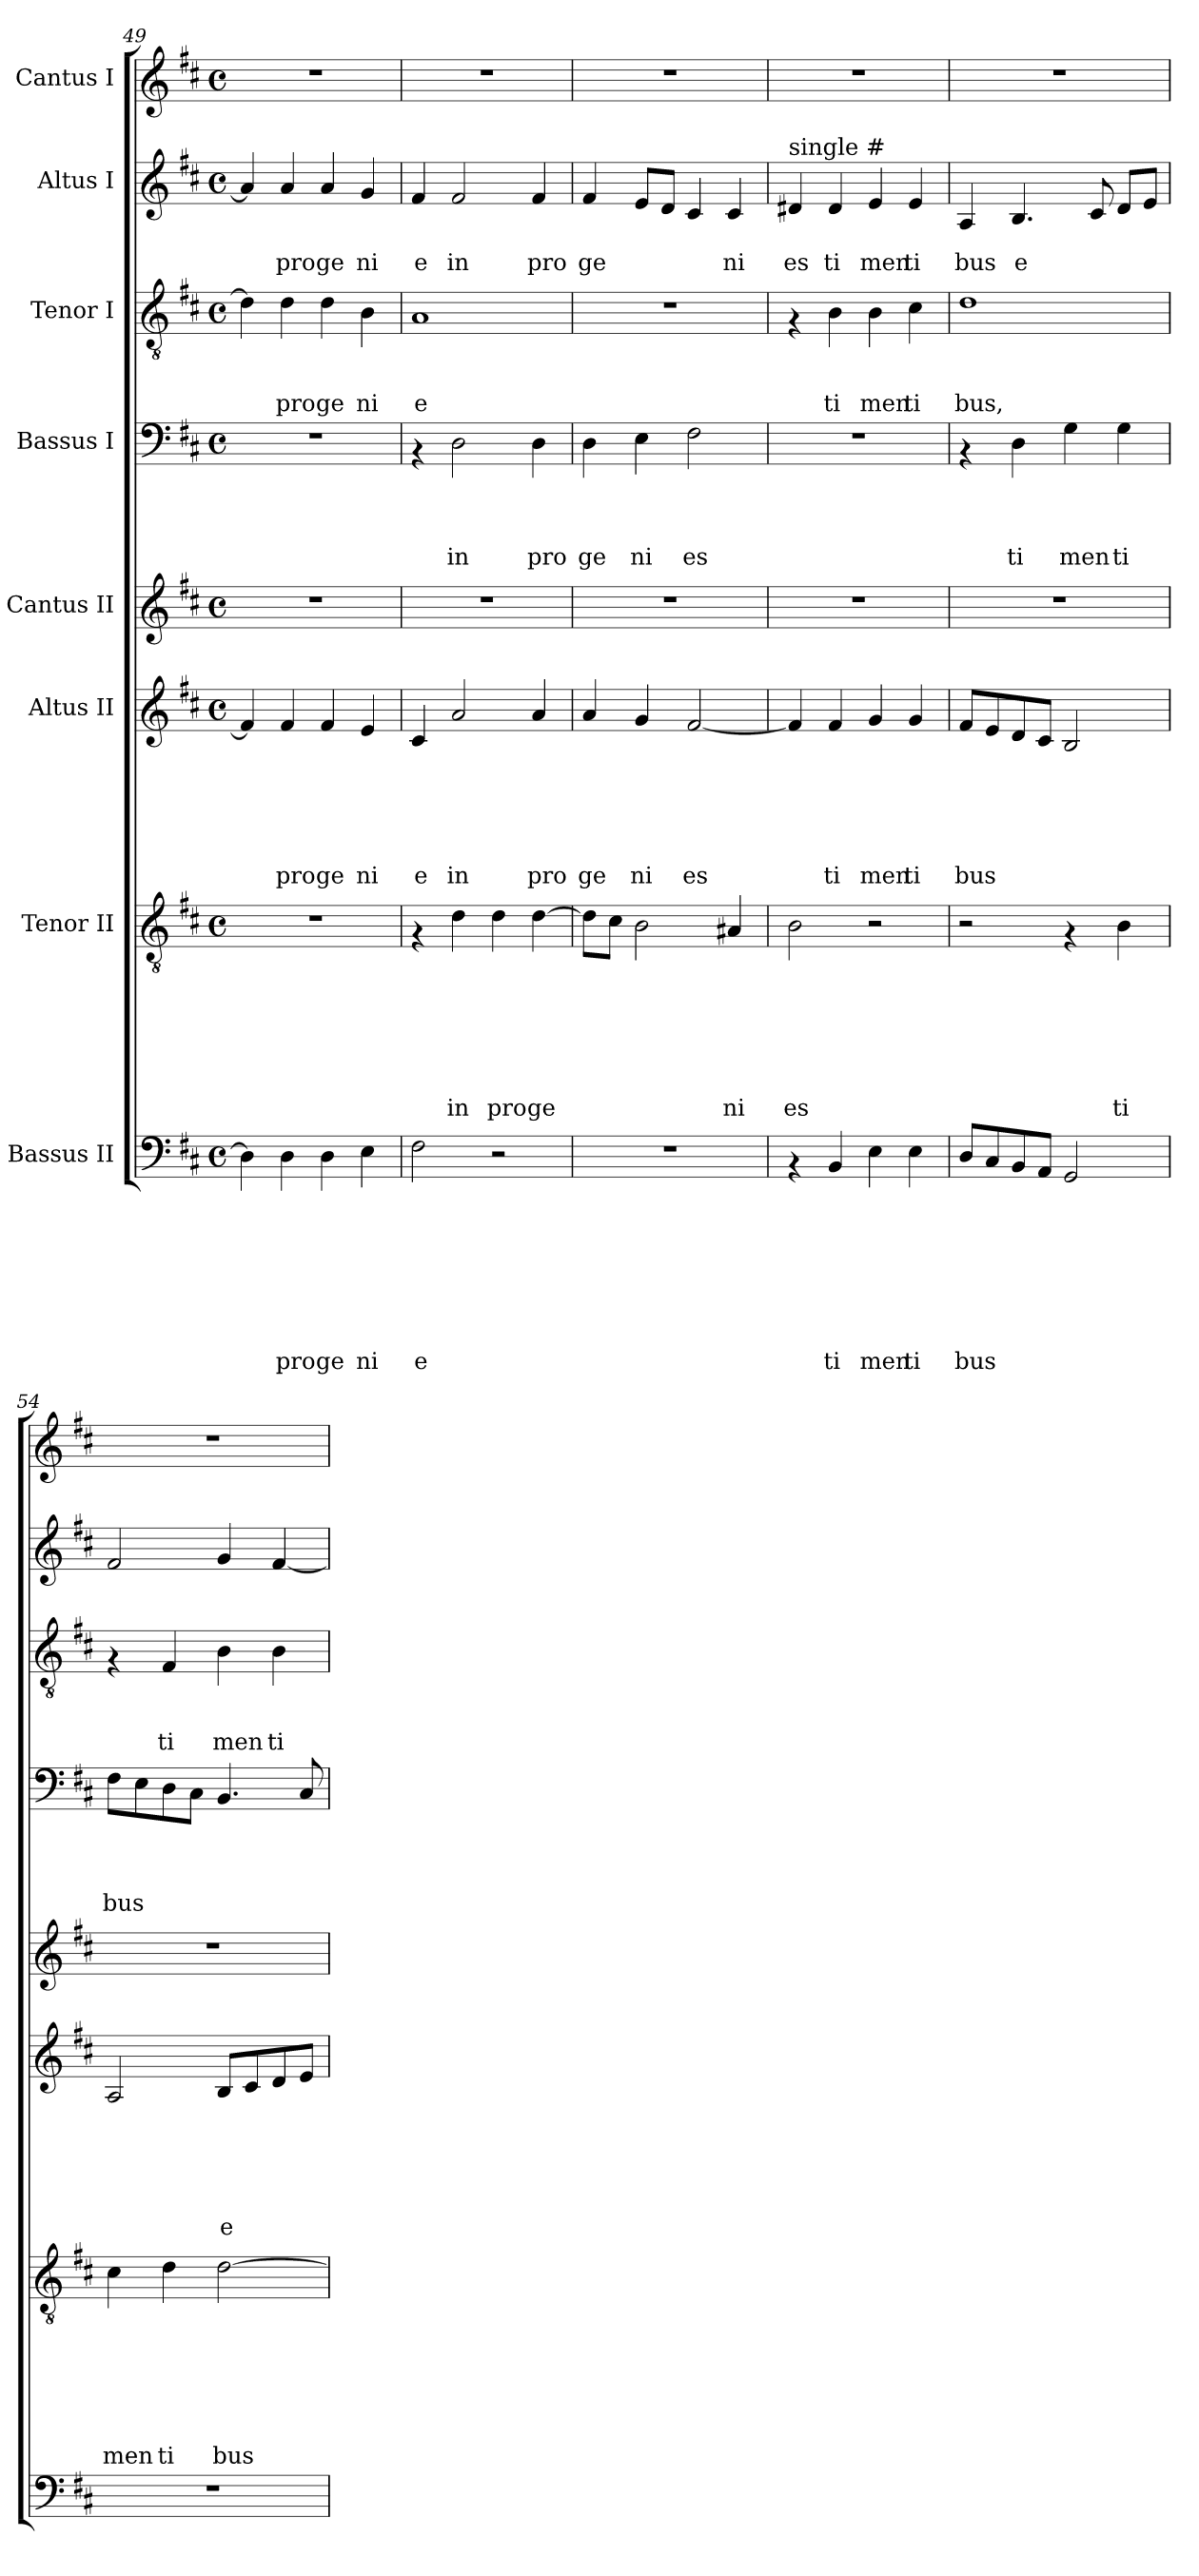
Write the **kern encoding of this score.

**kern	**text	**text	**text	**text	**text	**text	**text	**text	**kern	**text	**text	**text	**text	**text	**text	**text	**kern	**text	**text	**text	**text	**text	**text	**kern	**kern	**text	**text	**text	**text	**kern	**text	**text	**text	**kern	**text	**text	**kern
*part8	*part8	*part8	*part8	*part8	*part8	*part8	*part8	*part8	*part7	*part7	*part7	*part7	*part7	*part7	*part7	*part7	*part6	*part6	*part6	*part6	*part6	*part6	*part6	*part5	*part4	*part4	*part4	*part4	*part4	*part3	*part3	*part3	*part3	*part2	*part2	*part2	*part1
*staff8	*staff8	*staff8	*staff8	*staff8	*staff8	*staff8	*staff8	*staff8	*staff7	*staff7	*staff7	*staff7	*staff7	*staff7	*staff7	*staff7	*staff6	*staff6	*staff6	*staff6	*staff6	*staff6	*staff6	*staff5	*staff4	*staff4	*staff4	*staff4	*staff4	*staff3	*staff3	*staff3	*staff3	*staff2	*staff2	*staff2	*staff1
*I"Bassus II	*	*	*	*	*	*	*	*	*I"Tenor II	*	*	*	*	*	*	*	*I"Altus II	*	*	*	*	*	*	*I"Cantus II	*I"Bassus I	*	*	*	*	*I"Tenor I	*	*	*	*I"Altus I	*	*	*I"Cantus I
!!LO:PB:g=z
*clefF4	*	*	*	*	*	*	*	*	*clefGv2	*	*	*	*	*	*	*	*clefG2	*	*	*	*	*	*	*clefG2	*clefF4	*	*	*	*	*clefGv2	*	*	*	*clefG2	*	*	*clefG2
*k[f#c#]	*	*	*	*	*	*	*	*	*k[f#c#]	*	*	*	*	*	*	*	*k[f#c#]	*	*	*	*	*	*	*k[f#c#]	*k[f#c#]	*	*	*	*	*k[f#c#]	*	*	*	*k[f#c#]	*	*	*k[f#c#]
*D:	*	*	*	*	*	*	*	*	*D:	*	*	*	*	*	*	*	*D:	*	*	*	*	*	*	*D:	*D:	*	*	*	*	*D:	*	*	*	*D:	*	*	*D:
*M4/4	*	*	*	*	*	*	*	*	*M4/4	*	*	*	*	*	*	*	*M4/4	*	*	*	*	*	*	*M4/4	*M4/4	*	*	*	*	*M4/4	*	*	*	*M4/4	*	*	*M4/4
*met(c)	*	*	*	*	*	*	*	*	*met(c)	*	*	*	*	*	*	*	*met(c)	*	*	*	*	*	*	*met(c)	*met(c)	*	*	*	*	*met(c)	*	*	*	*met(c)	*	*	*met(c)
=49	=49	=49	=49	=49	=49	=49	=49	=49	=49	=49	=49	=49	=49	=49	=49	=49	=49	=49	=49	=49	=49	=49	=49	=49	=49	=49	=49	=49	=49	=49	=49	=49	=49	=49	=49	=49	=49
4D\]	.	.	.	.	.	.	.	.	1r	.	.	.	.	.	.	.	4f#/]	.	.	.	.	.	.	1r	1r	.	.	.	.	4d\]	.	.	.	4a/]	.	.	1r
!	!	!	!	!	!	!	!	!LO:LY:b	!	!	!	!	!	!	!	!	!	!	!	!	!	!	!LO:LY:b	!	!	!	!	!	!	!	!	!	!LO:LY:b	!	!	!LO:LY:b	!
4D\	.	.	.	.	.	.	.	pro	.	.	.	.	.	.	.	.	4f#/	.	.	.	.	.	pro	.	.	.	.	.	.	4d\	.	.	pro	4a/	.	pro	.
!	!	!	!	!	!	!	!	!LO:LY:b	!	!	!	!	!	!	!	!	!	!	!	!	!	!	!LO:LY:b	!	!	!	!	!	!	!	!	!	!LO:LY:b	!	!	!LO:LY:b	!
4D\	.	.	.	.	.	.	.	ge	.	.	.	.	.	.	.	.	4f#/	.	.	.	.	.	ge	.	.	.	.	.	.	4d\	.	.	ge	4a/	.	ge	.
!	!	!	!	!	!	!	!	!LO:LY:b	!	!	!	!	!	!	!	!	!	!	!	!	!	!	!LO:LY:b	!	!	!	!	!	!	!	!	!	!LO:LY:b	!	!	!LO:LY:b	!
4E\	.	.	.	.	.	.	.	ni	.	.	.	.	.	.	.	.	4e/	.	.	.	.	.	ni	.	.	.	.	.	.	4B\	.	.	ni	4g/	.	ni	.
=50	=50	=50	=50	=50	=50	=50	=50	=50	=50	=50	=50	=50	=50	=50	=50	=50	=50	=50	=50	=50	=50	=50	=50	=50	=50	=50	=50	=50	=50	=50	=50	=50	=50	=50	=50	=50	=50
!	!	!	!	!	!	!	!	!LO:LY:b	!	!	!	!	!	!	!	!	!	!	!	!	!	!	!LO:LY:b	!	!	!	!	!	!	!	!	!	!LO:LY:b	!	!	!LO:LY:b	!
2F#\	.	.	.	.	.	.	.	e	4rF	.	.	.	.	.	.	.	4c#/	.	.	.	.	.	e	1r	4rAA	.	.	.	.	1A	.	.	e	4f#/	.	e	1r
!	!	!	!	!	!	!	!	!	!	!	!	!	!	!	!	!LO:LY:b	!	!	!	!	!	!	!LO:LY:b	!	!	!	!	!	!LO:LY:b	!	!	!	!	!	!	!LO:LY:b	!
.	.	.	.	.	.	.	.	.	4d\	.	.	.	.	.	.	in	2a/	.	.	.	.	.	in	.	2D\	.	.	.	in	.	.	.	.	2f#/	.	in	.
!	!	!	!	!	!	!	!	!	!	!	!	!	!	!	!	!LO:LY:b	!	!	!	!	!	!	!	!	!	!	!	!	!	!	!	!	!	!	!	!	!
2r	.	.	.	.	.	.	.	.	4d\	.	.	.	.	.	.	pro	.	.	.	.	.	.	.	.	.	.	.	.	.	.	.	.	.	.	.	.	.
!	!	!	!	!	!	!	!	!	!	!	!	!	!	!	!	!LO:LY:b	!	!	!	!	!	!	!LO:LY:b	!	!	!	!	!	!LO:LY:b	!	!	!	!	!	!	!LO:LY:b	!
.	.	.	.	.	.	.	.	.	[>4d\	.	.	.	.	.	.	ge	4a/	.	.	.	.	.	pro	.	4D\	.	.	.	pro	.	.	.	.	4f#/	.	pro	.
=51	=51	=51	=51	=51	=51	=51	=51	=51	=51	=51	=51	=51	=51	=51	=51	=51	=51	=51	=51	=51	=51	=51	=51	=51	=51	=51	=51	=51	=51	=51	=51	=51	=51	=51	=51	=51	=51
!	!	!	!	!	!	!	!	!	!	!	!	!	!	!	!	!	!	!	!	!	!	!	!LO:LY:b	!	!	!	!	!	!LO:LY:b	!	!	!	!	!	!	!LO:LY:b	!
1r	.	.	.	.	.	.	.	.	8d\L]	.	.	.	.	.	.	.	4a/	.	.	.	.	.	ge	1r	4D\	.	.	.	ge	1r	.	.	.	4f#/	.	ge	1r
.	.	.	.	.	.	.	.	.	8c#\J	.	.	.	.	.	.	.	.	.	.	.	.	.	.	.	.	.	.	.	.	.	.	.	.	.	.	.	.
!	!	!	!	!	!	!	!	!	!	!	!	!	!	!	!	!	!	!	!	!	!	!	!LO:LY:b	!	!	!	!	!	!LO:LY:b	!	!	!	!	!	!	!	!
.	.	.	.	.	.	.	.	.	2B\	.	.	.	.	.	.	.	4g/	.	.	.	.	.	ni	.	4E\	.	.	.	ni	.	.	.	.	8e/L	.	.	.
.	.	.	.	.	.	.	.	.	.	.	.	.	.	.	.	.	.	.	.	.	.	.	.	.	.	.	.	.	.	.	.	.	.	8d/J	.	.	.
!	!	!	!	!	!	!	!	!	!	!	!	!	!	!	!	!	!	!	!	!	!	!	!LO:LY:b	!	!	!	!	!	!LO:LY:b	!	!	!	!	!	!	!	!
.	.	.	.	.	.	.	.	.	.	.	.	.	.	.	.	.	[<2f#/	.	.	.	.	.	es	.	2F#\	.	.	.	es	.	.	.	.	4c#/	.	.	.
!	!	!	!	!	!	!	!	!	!	!	!	!	!	!	!	!LO:LY:b	!	!	!	!	!	!	!	!	!	!	!	!	!	!	!	!	!	!	!	!LO:LY:b	!
.	.	.	.	.	.	.	.	.	4A#X/	.	.	.	.	.	.	ni	.	.	.	.	.	.	.	.	.	.	.	.	.	.	.	.	.	4c#/	.	ni	.
=52	=52	=52	=52	=52	=52	=52	=52	=52	=52	=52	=52	=52	=52	=52	=52	=52	=52	=52	=52	=52	=52	=52	=52	=52	=52	=52	=52	=52	=52	=52	=52	=52	=52	=52	=52	=52	=52
!	!	!	!	!	!	!	!	!	!	!	!	!	!	!	!	!	!	!	!	!	!	!	!	!	!	!	!	!	!	!	!	!	!	!LO:TX:a:t=single #	!	!	!
!	!	!	!	!	!	!	!	!	!	!	!	!	!	!	!	!LO:LY:b	!	!	!	!	!	!	!	!	!	!	!	!	!	!	!	!	!	!	!	!LO:LY:b	!
4rAA	.	.	.	.	.	.	.	.	2B\	.	.	.	.	.	.	es	4f#/]	.	.	.	.	.	.	1r	1r	.	.	.	.	4rF	.	.	.	4d#/	.	es	1r
!	!	!	!	!	!	!	!	!LO:LY:b	!	!	!	!	!	!	!	!	!	!	!	!	!	!	!LO:LY:b	!	!	!	!	!	!	!	!	!	!LO:LY:b	!	!	!LO:LY:b	!
4BB/	.	.	.	.	.	.	.	ti	.	.	.	.	.	.	.	.	4f#/	.	.	.	.	.	ti	.	.	.	.	.	.	4B\	.	.	ti	4d#/	.	ti	.
!	!	!	!	!	!	!	!	!LO:LY:b	!	!	!	!	!	!	!	!	!	!	!	!	!	!	!LO:LY:b	!	!	!	!	!	!	!	!	!	!LO:LY:b	!	!	!LO:LY:b	!
4E\	.	.	.	.	.	.	.	men	2r	.	.	.	.	.	.	.	4g/	.	.	.	.	.	men	.	.	.	.	.	.	4B\	.	.	men	4e/	.	men	.
!	!	!	!	!	!	!	!	!LO:LY:b	!	!	!	!	!	!	!	!	!	!	!	!	!	!	!LO:LY:b	!	!	!	!	!	!	!	!	!	!LO:LY:b	!	!	!LO:LY:b	!
4E\	.	.	.	.	.	.	.	ti	.	.	.	.	.	.	.	.	4g/	.	.	.	.	.	ti	.	.	.	.	.	.	4c#\	.	.	ti	4e/	.	ti	.
=53	=53	=53	=53	=53	=53	=53	=53	=53	=53	=53	=53	=53	=53	=53	=53	=53	=53	=53	=53	=53	=53	=53	=53	=53	=53	=53	=53	=53	=53	=53	=53	=53	=53	=53	=53	=53	=53
!	!	!	!	!	!	!	!	!LO:LY:b	!	!	!	!	!	!	!	!	!	!	!	!	!	!	!LO:LY:b	!	!	!	!	!	!	!	!	!	!LO:LY:b	!	!	!LO:LY:b	!
8D/L	.	.	.	.	.	.	.	bus	2r	.	.	.	.	.	.	.	8f#/L	.	.	.	.	.	bus	1r	4rAA	.	.	.	.	1d	.	.	bus,	4A/	.	bus	1r
8C#/	.	.	.	.	.	.	.	.	.	.	.	.	.	.	.	.	8e/	.	.	.	.	.	.	.	.	.	.	.	.	.	.	.	.	.	.	.	.
!	!	!	!	!	!	!	!	!	!	!	!	!	!	!	!	!	!	!	!	!	!	!	!	!	!	!	!	!	!LO:LY:b	!	!	!	!	!	!	!LO:LY:b	!
8BB/	.	.	.	.	.	.	.	.	.	.	.	.	.	.	.	.	8d/	.	.	.	.	.	.	.	4D\	.	.	.	ti	.	.	.	.	4.B/	.	e	.
8AA/J	.	.	.	.	.	.	.	.	.	.	.	.	.	.	.	.	8c#/J	.	.	.	.	.	.	.	.	.	.	.	.	.	.	.	.	.	.	.	.
!	!	!	!	!	!	!	!	!	!	!	!	!	!	!	!	!	!	!	!	!	!	!	!	!	!	!	!	!	!LO:LY:b	!	!	!	!	!	!	!	!
2GG/	.	.	.	.	.	.	.	.	4rF	.	.	.	.	.	.	.	2B/	.	.	.	.	.	.	.	4G\	.	.	.	men	.	.	.	.	.	.	.	.
.	.	.	.	.	.	.	.	.	.	.	.	.	.	.	.	.	.	.	.	.	.	.	.	.	.	.	.	.	.	.	.	.	.	8c#/	.	.	.
!	!	!	!	!	!	!	!	!	!	!	!	!	!	!	!	!LO:LY:b	!	!	!	!	!	!	!	!	!	!	!	!	!LO:LY:b	!	!	!	!	!	!	!	!
.	.	.	.	.	.	.	.	.	4B\	.	.	.	.	.	.	ti	.	.	.	.	.	.	.	.	4G\	.	.	.	ti	.	.	.	.	8d/L	.	.	.
.	.	.	.	.	.	.	.	.	.	.	.	.	.	.	.	.	.	.	.	.	.	.	.	.	.	.	.	.	.	.	.	.	.	8e/J	.	.	.
=54	=54	=54	=54	=54	=54	=54	=54	=54	=54	=54	=54	=54	=54	=54	=54	=54	=54	=54	=54	=54	=54	=54	=54	=54	=54	=54	=54	=54	=54	=54	=54	=54	=54	=54	=54	=54	=54
!	!	!	!	!	!	!	!	!	!	!	!	!	!	!	!	!LO:LY:b	!	!	!	!	!	!	!	!	!	!	!	!	!LO:LY:b	!	!	!	!	!	!	!	!
1r	.	.	.	.	.	.	.	.	4c#\	.	.	.	.	.	.	men	2A/	.	.	.	.	.	.	1r	8F#\L	.	.	.	bus	4rF	.	.	.	2f#/	.	.	1r
.	.	.	.	.	.	.	.	.	.	.	.	.	.	.	.	.	.	.	.	.	.	.	.	.	8E\	.	.	.	.	.	.	.	.	.	.	.	.
!	!	!	!	!	!	!	!	!	!	!	!	!	!	!	!	!LO:LY:b	!	!	!	!	!	!	!	!	!	!	!	!	!	!	!	!	!LO:LY:b	!	!	!	!
.	.	.	.	.	.	.	.	.	4d\	.	.	.	.	.	.	ti	.	.	.	.	.	.	.	.	8D\	.	.	.	.	4F#/	.	.	ti	.	.	.	.
.	.	.	.	.	.	.	.	.	.	.	.	.	.	.	.	.	.	.	.	.	.	.	.	.	8C#\J	.	.	.	.	.	.	.	.	.	.	.	.
!	!	!	!	!	!	!	!	!	!	!	!	!	!	!	!	!LO:LY:b	!	!	!	!	!	!	!LO:LY:b	!	!	!	!	!	!	!	!	!	!LO:LY:b	!	!	!	!
.	.	.	.	.	.	.	.	.	[>2d\	.	.	.	.	.	.	bus	8B/L	.	.	.	.	.	e	.	4.BB/	.	.	.	.	4B\	.	.	men	4g/	.	.	.
.	.	.	.	.	.	.	.	.	.	.	.	.	.	.	.	.	8c#/	.	.	.	.	.	.	.	.	.	.	.	.	.	.	.	.	.	.	.	.
!	!	!	!	!	!	!	!	!	!	!	!	!	!	!	!	!	!	!	!	!	!	!	!	!	!	!	!	!	!	!	!	!	!LO:LY:b	!	!	!	!
.	.	.	.	.	.	.	.	.	.	.	.	.	.	.	.	.	8d/	.	.	.	.	.	.	.	.	.	.	.	.	4B\	.	.	ti	[>4f#/	.	.	.
.	.	.	.	.	.	.	.	.	.	.	.	.	.	.	.	.	8e/J	.	.	.	.	.	.	.	8C#/	.	.	.	.	.	.	.	.	.	.	.	.
=	=	=	=	=	=	=	=	=	=	=	=	=	=	=	=	=	=	=	=	=	=	=	=	=	=	=	=	=	=	=	=	=	=	=	=	=	=
*-	*-	*-	*-	*-	*-	*-	*-	*-	*-	*-	*-	*-	*-	*-	*-	*-	*-	*-	*-	*-	*-	*-	*-	*-	*-	*-	*-	*-	*-	*-	*-	*-	*-	*-	*-	*-	*-
